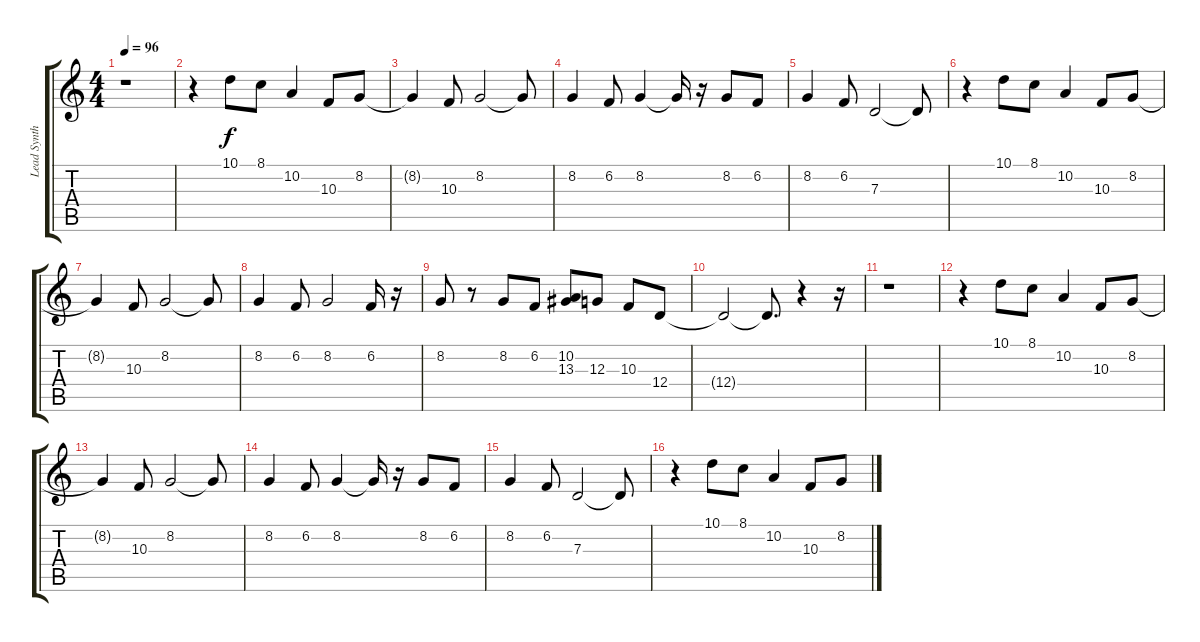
\track ("Lead Synth" "Lead Synth") {instrument pad1newage}
\staff {score tabs}
\tuning (E4 B3 G3 D3 A2 E2) {hide}
\ts (4 4)
\tempo 96
\clef g2
\ks c
r.1{dy f} |
r.4 10.1.8 8.1.8 10.2.4 10.3.8 8.2.8 |
8.2{t}.4 10.3.8 8.2.2 8.2{t}.8 |
8.2.4 6.2.8 8.2.4 8.2{t}.16 r.16 8.2.8 6.2.8 |
8.2.4 6.2.8 7.3.2 7.3{t}.8 |
r.4 10.1.8 8.1.8 10.2.4 10.3.8 8.2.8 |
8.2{t}.4 10.3.8 8.2.2 8.2{t}.8 |
8.2.4 6.2.8 8.2.2 6.2.16 r.16 |
8.2.8 r.8 8.2.8 6.2.8 (10.2 13.3).8 12.3.8 10.3.8 12.4.8 |
12.4{t}.2 12.4{t}.8{d} r.4 r.16 |
r.1 |
r.4 10.1.8 8.1.8 10.2.4 10.3.8 8.2.8 |
8.2{t}.4 10.3.8 8.2.2 8.2{t}.8 |
8.2.4 6.2.8 8.2.4 8.2{t}.16 r.16 8.2.8 6.2.8 |
8.2.4 6.2.8 7.3.2 7.3{t}.8 |
r.4 10.1.8 8.1.8 10.2.4 10.3.8 8.2.8
